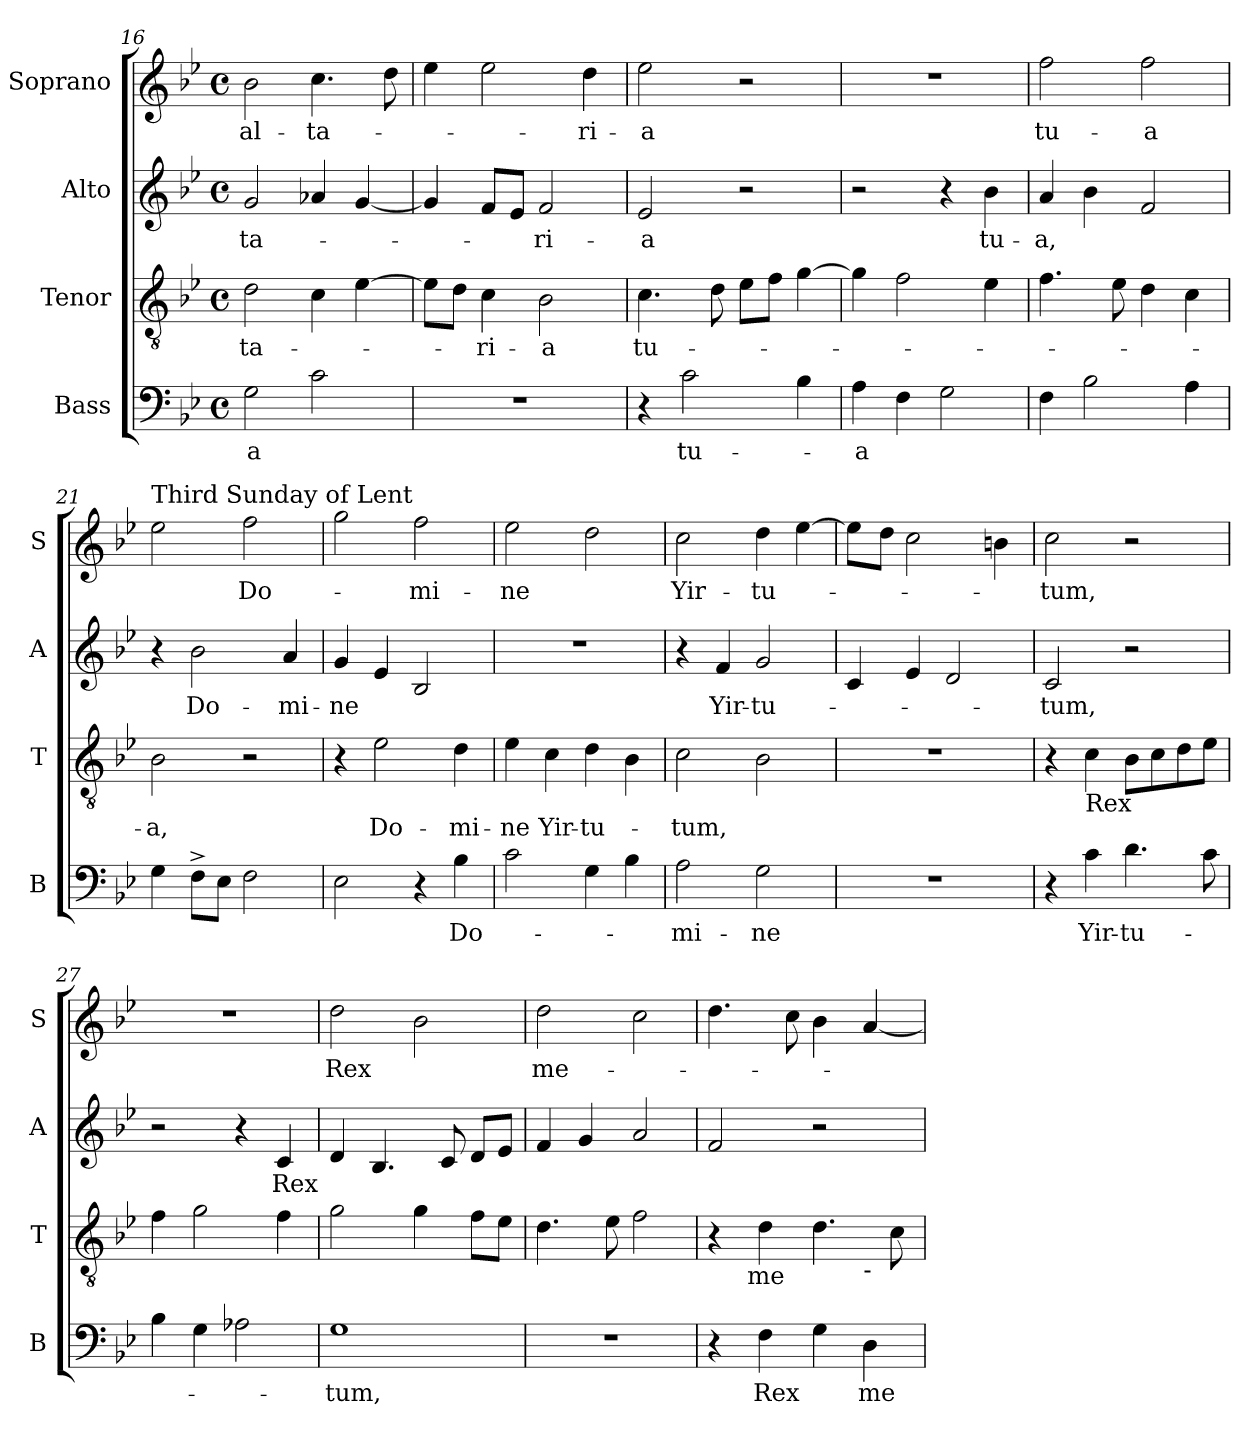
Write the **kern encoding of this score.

**kern	**text	**kern	**text	**kern	**text	**kern	**text
*part4	*part4	*part3	*part3	*part2	*part2	*part1	*part1
*staff4	*staff4	*staff3	*staff3	*staff2	*staff2	*staff1	*staff1
*I"Bass	*	*I"Tenor	*	*I"Alto	*	*I"Soprano	*
*I'B	*	*I'T	*	*I'A	*	*I'S	*
*clefF4	*	*clefGv2	*	*clefG2	*	*clefG2	*
*k[b-e-]	*	*k[b-e-]	*	*k[b-e-]	*	*k[b-e-]	*
*B-:	*	*B-:	*	*B-:	*	*B-:	*
*M4/4	*	*M4/4	*	*M4/4	*	*M4/4	*
*met(c)	*	*met(c)	*	*met(c)	*	*met(c)	*
=16	=16	=16	=16	=16	=16	=16	=16
!	!LO:LY:b:rj	!	!LO:LY:b:cj	!	!LO:LY:b:cj	!	!LO:LY:b:cj
2G\	-a	2d\	-ta-	2g/	-ta-	2b-\	al-
!	!	!	!	!	!	!	!LO:LY:b:cj
2c\	.	4c\	.	4a-X/	.	4.cc\	-ta-
.	.	[>4e-\	.	[<4g/	.	.	.
.	.	.	.	.	.	8dd\	.
=17	=17	=17	=17	=17	=17	=17	=17
1r	.	8e-\L]	.	4g/]	.	4ee-\	.
.	.	8d\J	.	.	.	.	.
!	!	!	!LO:LY:b:cj	!	!	!	!
.	.	4c\	-ri-	8f/L	.	2ee-\	.
.	.	.	.	8e-/J	.	.	.
!	!	!	!LO:LY:b:cj	!	!LO:LY:b:cj	!	!
.	.	2B-\	-a	2f/	-ri-	.	.
!	!	!	!	!	!	!	!LO:LY:b:cj
.	.	.	.	.	.	4dd\	-ri-
=18	=18	=18	=18	=18	=18	=18	=18
!	!	!	!LO:LY:b:cj	!	!LO:LY:b:cj	!	!LO:LY:b:cj
4r	.	4.c\	tu-	2e-/	-a	2ee-\	-a
!	!LO:LY:b:cj	!	!	!	!	!	!
2c\	tu-	.	.	.	.	.	.
.	.	8d\	.	.	.	.	.
.	.	8e-\L	.	2r	.	2r	.
.	.	8f\J	.	.	.	.	.
4B-\	.	[<4g\	.	.	.	.	.
!!LO:PB:g=z
=19	=19	=19	=19	=19	=19	=19	=19
!	!LO:LY:b:cj	!	!	!	!	!	!
4A\	-a	4g\]	.	2r	.	1r	.
4F\	.	2f\	.	.	.	.	.
2G\	.	.	.	4r	.	.	.
!	!	!	!	!	!LO:LY:b:cj	!	!
.	.	4e-\	.	4b-\	tu-	.	.
=20	=20	=20	=20	=20	=20	=20	=20
!	!	!	!	!	!LO:LY:b:cj	!	!LO:LY:b:cj
4F\	.	4.f\	.	4a/	-a,	2ff\	tu-
2B-\	.	.	.	4b-\	.	.	.
.	.	8e-\	.	.	.	.	.
!	!	!	!	!	!	!	!LO:LY:b:rj
.	.	4d\	.	2f/	.	2ff\	-a
4A\	.	4c\	.	.	.	.	.
=21	=21	=21	=21	=21	=21	=21	=21
!	!	!	!	!	!	!LO:TX:a:t=Third Sunday of Lent	!
!	!	!	!LO:LY:b:cj	!	!	!	!
4G\	.	2B-\	-a,	4r	.	2ee-\	.
!	!	!	!	!	!LO:LY:b:cj	!	!
8F^<\L	.	.	.	2b-\	Do-	.	.
8E-\J	.	.	.	.	.	.	.
!	!	!	!	!	!	!	!LO:LY:b:cj
2F\	.	2r	.	.	.	2ff\	Do-
!	!	!	!	!	!LO:LY:b:cj	!	!
.	.	.	.	4a/	-mi-	.	.
=22	=22	=22	=22	=22	=22	=22	=22
!	!	!	!	!	!LO:LY:b:cj	!	!
2E-\	.	4r	.	4g/	-ne	2gg\	.
!	!	!	!LO:LY:b:cj	!	!	!	!
.	.	2e-\	Do-	4e-/	.	.	.
!	!	!	!	!	!	!	!LO:LY:b:cj
4r	.	.	.	2B-/	.	2ff\	-mi-
!	!LO:LY:b:cj	!	!LO:LY:b:cj	!	!	!	!
4B-\	Do-	4d\	-mi-	.	.	.	.
=23	=23	=23	=23	=23	=23	=23	=23
!	!	!	!LO:LY:b:cj	!	!	!	!LO:LY:b:cj
2c\	.	4e-\	-ne	1r	.	2ee-\	-ne
!	!	!	!LO:LY:b:cj	!	!	!	!
.	.	4c\	Yir-	.	.	.	.
!	!	!	!LO:LY:b:cj	!	!	!	!
4G\	.	4d\	-tu-	.	.	2dd\	.
4B-\	.	4B-\	.	.	.	.	.
=24	=24	=24	=24	=24	=24	=24	=24
!	!LO:LY:b:cj	!	!LO:LY:b	!	!	!	!LO:LY:b:cj
2A\	-mi-	2c\	-tum,	4r	.	2cc\	Yir-
!	!	!	!	!	!LO:LY:b:cj	!	!
.	.	.	.	4f/	Yir-	.	.
!	!LO:LY:b:cj	!	!	!	!LO:LY:b:cj	!	!LO:LY:b:cj
2G\	-ne	2B-\	.	2g/	-tu-	4dd\	-tu-
.	.	.	.	.	.	[<4ee-\	.
!!LO:LB:g=z
=25	=25	=25	=25	=25	=25	=25	=25
*	*	*^	*	*	*	*	*
1r	.	1r	32ryy	.	4c/	.	8ee-\L]	.
.	.	.	2ryy	.	.	.	.	.
.	.	.	.	.	.	.	8dd\J	.
.	.	.	.	.	4e-/	.	2cc\	.
.	.	.	.	.	2d/	.	.	.
.	.	.	4...ryy	.	.	.	.	.
.	.	.	.	.	.	.	4bn\	.
=26	=26	=26	=26	=26	=26	=26	=26	=26
!	!	!	!	!	!	!LO:LY:b:cj	!	!LO:LY:b:cj
*	*	*v	*v	*	*	*	*	*
4r	.	4r	.	2c/	-tum,	2cc\	-tum,
!	!	!LO:TX:b:t=Rex	!	!	!	!	!
!	!LO:LY:b:cj	!	!	!	!	!	!
4c\	Yir-	4c\	.	.	.	.	.
!	!LO:LY:b:cj	!	!	!	!	!	!
4.d\	-tu-	8B-\L	.	2r	.	2r	.
.	.	8c\	.	.	.	.	.
.	.	8d\	.	.	.	.	.
8c\	.	8e-\J	.	.	.	.	.
=27	=27	=27	=27	=27	=27	=27	=27
4B-\	.	4f\	.	2r	.	1r	.
4G\	.	2g\	.	.	.	.	.
2A-X\	.	.	.	4r	.	.	.
!	!	!	!	!	!LO:LY:b	!	!
.	.	4f\	.	4c/	Rex	.	.
=28	=28	=28	=28	=28	=28	=28	=28
!	!LO:LY:b:cj	!	!	!	!	!	!LO:LY:b
1G	-tum,	2g\	.	4d/	.	2dd\	Rex
.	.	.	.	4.B-/	.	.	.
.	.	4g\	.	.	.	2b-\	.
.	.	.	.	8c/	.	.	.
.	.	8f\L	.	8d/L	.	.	.
.	.	8e-\J	.	8e-/J	.	.	.
=29	=29	=29	=29	=29	=29	=29	=29
!	!	!	!	!	!	!	!LO:LY:b:cj
1r	.	4.d\	.	4f/	.	2dd\	me-
.	.	.	.	4g/	.	.	.
.	.	8e-\	.	.	.	.	.
.	.	2f\	.	2a/	.	2cc\	.
=30	=30	=30	=30	=30	=30	=30	=30
*	*	*^	*	*	*	*	*
*	*	*	*^	*	*	*	*	*
4r	.	4r	8..ryy	2.ryy	.	2f/	.	4.dd\	.
!	!	!	!LO:TX:b:t=me	!	!	!	!	!	!
.	.	.	2ryy	.	.	.	.	.	.
!	!LO:LY:b	!	!	!	!	!	!	!	!
4F\	Rex	4d\	.	.	.	.	.	.	.
.	.	.	.	.	.	.	.	8cc\	.
4G\	.	4.d\	.	.	.	2r	.	4b-\	.
.	.	.	4ryy	.	.	.	.	.	.
!	!	!	!	!LO:TX:b:t=-	!	!	!	!	!
!	!LO:LY:b:cj	!	!	!	!	!	!	!	!
4D\	me-	.	.	4ryy	.	.	.	[>4a/	.
.	.	8c\	.	.	.	.	.	.	.
.	.	.	32ryy	.	.	.	.	.	.
*	*	*v	*v	*v	*	*	*	*	*
=	=	=	=	=	=	=	=
*-	*-	*-	*-	*-	*-	*-	*-
